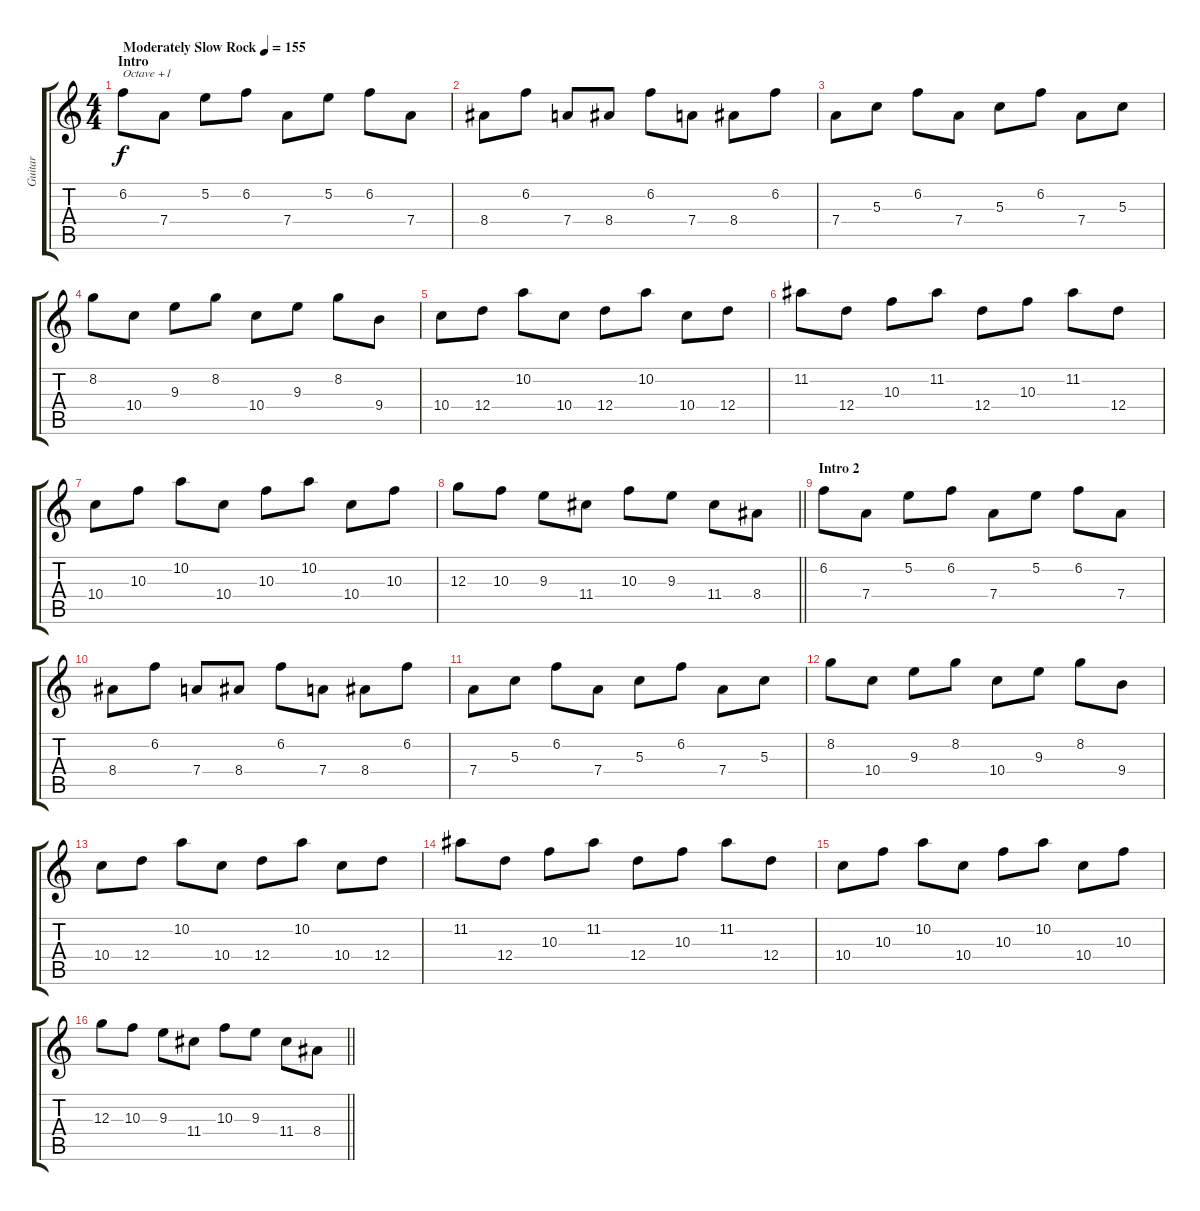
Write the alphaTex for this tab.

\track ("Guitar" "Guitar") {mute instrument distortionguitar}
\staff {score tabs}
\tuning (E4 B3 G3 D3 A2 D2) {hide}
\ts (4 4)
\section ("" "Intro")
\tempo (155 "Moderately Slow Rock")
\clef g2
\ks c
6.2.8{txt "Octave +1" dy f volume 10 instrument distortionguitar} 7.4.8 5.2.8 6.2.8 7.4.8 5.2.8 6.2.8 7.4.8 |
8.4.8 6.2.8 7.4.8 8.4.8 6.2.8 7.4.8 8.4.8 6.2.8 |
7.4.8 5.3.8 6.2.8 7.4.8 5.3.8 6.2.8 7.4.8 5.3.8 |
8.2.8 10.4.8 9.3.8 8.2.8 10.4.8 9.3.8 8.2.8 9.4.8 |
10.4.8 12.4.8 10.2.8 10.4.8 12.4.8 10.2.8 10.4.8 12.4.8 |
11.2.8 12.4.8 10.3.8 11.2.8 12.4.8 10.3.8 11.2.8 12.4.8 |
10.4.8 10.3.8 10.2.8 10.4.8 10.3.8 10.2.8 10.4.8 10.3.8 |
\barLineRight lightlight
12.3.8 10.3.8 9.3.8 11.4.8 10.3.8 9.3.8 11.4.8 8.4.8 |
\section ("" "Intro 2")
6.2.8 7.4.8 5.2.8 6.2.8 7.4.8 5.2.8 6.2.8 7.4.8 |
8.4.8 6.2.8 7.4.8 8.4.8 6.2.8 7.4.8 8.4.8 6.2.8 |
7.4.8 5.3.8 6.2.8 7.4.8 5.3.8 6.2.8 7.4.8 5.3.8 |
8.2.8 10.4.8 9.3.8 8.2.8 10.4.8 9.3.8 8.2.8 9.4.8 |
10.4.8 12.4.8 10.2.8 10.4.8 12.4.8 10.2.8 10.4.8 12.4.8 |
11.2.8 12.4.8 10.3.8 11.2.8 12.4.8 10.3.8 11.2.8 12.4.8 |
10.4.8 10.3.8 10.2.8 10.4.8 10.3.8 10.2.8 10.4.8 10.3.8 |
\barLineRight lightlight
12.3.8 10.3.8 9.3.8 11.4.8 10.3.8 9.3.8 11.4.8 8.4.8
